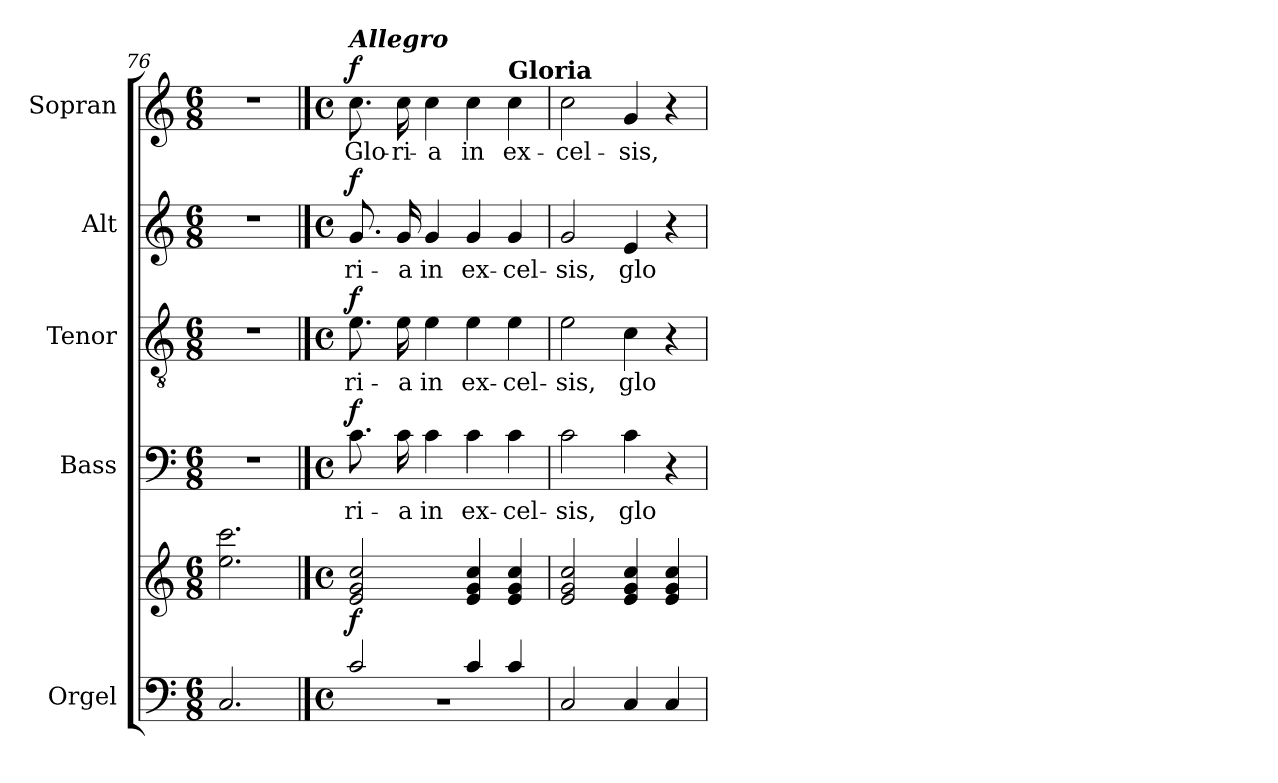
**kern	**kern	**dynam	**kern	**text	**dynam	**kern	**text	**dynam	**kern	**text	**dynam	**kern	**text	**dynam
*part5	*part5	*part5	*part4	*part4	*part4	*part3	*part3	*part3	*part2	*part2	*part2	*part1	*part1	*part1
*staff6	*staff5	*staff5/6	*staff4	*staff4	*staff4	*staff3	*staff3	*staff3	*staff2	*staff2	*staff2	*staff1	*staff1	*staff1
*I"Orgel	*	*	*I"Bass	*	*	*I"Tenor	*	*	*I"Alt	*	*	*I"Sopran	*	*
*I'Org.	*	*	*I'B.	*	*	*I'T.	*	*	*I'A.	*	*	*I'S.	*	*
*clefF4	*clefG2	*	*clefF4	*	*	*clefGv2	*	*	*clefG2	*	*	*clefG2	*	*
*k[]	*k[]	*	*k[]	*	*	*k[]	*	*	*k[]	*	*	*k[]	*	*
*C:	*C:	*	*C:	*	*	*C:	*	*	*C:	*	*	*C:	*	*
*M6/8	*M6/8	*	*M6/8	*	*	*M6/8	*	*	*M6/8	*	*	*M6/8	*	*
=76	=76	=76	=76	=76	=76	=76	=76	=76	=76	=76	=76	=76	=76	=76
2.C/	2.ee\ 2.ccc\	.	2.r	.	.	2.r	.	.	2.r	.	.	2.r	.	.
!!LO:LB:g=z
==77	==77	==77	==77	==77	==77	==77	==77	==77	==77	==77	==77	==77	==77	==77
*M4/4	*M4/4	*	*M4/4	*	*	*M4/4	*	*	*M4/4	*	*	*M4/4	*	*
*met(c)	*met(c)	*	*met(c)	*	*	*met(c)	*	*	*met(c)	*	*	*met(c)	*	*
*^	*	*	*	*	*	*	*	*	*	*	*	*	*	*
!	!	!	!	!	!	!	!	!	!	!	!	!	!LO:TX:a:Bi:t=Allegro	!	!
!	!	!	!LO:DY:b	!	!LO:LY:b	!LO:DY:a	!	!LO:LY:b	!LO:DY:a	!	!LO:LY:b	!LO:DY:a	!	!LO:LY:b	!LO:DY:a
2c/	1r	2e/ 2g/ 2cc/	f	8.c\	-ri-	f	8.e\	-ri-	f	8.g/	-ri-	f	8.cc\	Glo-	f
!	!	!	!	!	!LO:LY:b	!	!	!LO:LY:b	!	!	!LO:LY:b	!	!	!LO:LY:b	!
.	.	.	.	16c\	-a	.	16e\	-a	.	16g/	-a	.	16cc\	-ri-	.
!	!	!	!	!	!LO:LY:b	!	!	!LO:LY:b	!	!	!LO:LY:b	!	!	!LO:LY:b	!
.	.	.	.	4c\	in	.	4e\	in	.	4g/	in	.	4cc\	-a	.
!	!	!	!	!	!LO:LY:b	!	!	!LO:LY:b	!	!	!LO:LY:b	!	!	!LO:LY:b	!
4c/	.	4e/ 4g/ 4cc/	.	4c\	ex-	.	4e\	ex-	.	4g/	ex-	.	4cc\	in	.
!	!	!	!	!	!	!	!	!	!	!	!	!	!LO:TX:a:B:t=Gloria	!	!
!	!	!	!	!	!LO:LY:b	!	!	!LO:LY:b	!	!	!LO:LY:b	!	!	!LO:LY:b	!
4c/	.	4e/ 4g/ 4cc/	.	4c\	-cel-	.	4e\	-cel-	.	4g/	-cel-	.	4cc\	ex-	.
*v	*v	*	*	*	*	*	*	*	*	*	*	*	*	*	*
=78	=78	=78	=78	=78	=78	=78	=78	=78	=78	=78	=78	=78	=78	=78
!	!	!	!	!LO:LY:b	!	!	!LO:LY:b	!	!	!LO:LY:b	!	!	!LO:LY:b	!
2C/	2e/ 2g/ 2cc/	.	2c\	-sis,	.	2e\	-sis,	.	2g/	-sis,	.	2cc\	-cel-	.
!	!	!	!	!LO:LY:b	!	!	!LO:LY:b	!	!	!LO:LY:b	!	!	!LO:LY:b	!
4C/	4e/ 4g/ 4cc/	.	4c\	glo-	.	4c\	glo-	.	4e/	glo-	.	4g/	-sis,	.
4C/	4e/ 4g/ 4cc/	.	4r	.	.	4r	.	.	4r	.	.	4r	.	.
=	=	=	=	=	=	=	=	=	=	=	=	=	=	=
*-	*-	*-	*-	*-	*-	*-	*-	*-	*-	*-	*-	*-	*-	*-
